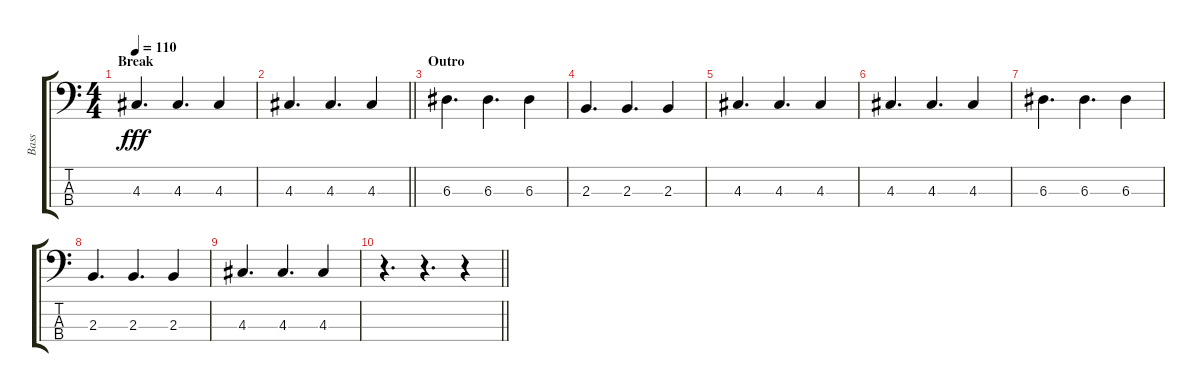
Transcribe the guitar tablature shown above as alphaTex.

\track ("Bass" "Bass") {instrument electricbassfinger}
\staff {score tabs}
\tuning (G2 D2 A1 E1) {hide}
\ts (4 4)
\section ("" "Break")
\tempo 110
\clef f4
\ks c
4.3.4{d dy fff} 4.3.4{d} 4.3.4 |
\barLineRight lightlight
4.3.4{d} 4.3.4{d} 4.3.4 |
\section ("" "Outro")
6.3.4{d} 6.3.4{d} 6.3.4 |
2.3.4{d} 2.3.4{d} 2.3.4 |
4.3.4{d} 4.3.4{d} 4.3.4 |
4.3.4{d} 4.3.4{d} 4.3.4 |
6.3.4{d} 6.3.4{d} 6.3.4 |
2.3.4{d} 2.3.4{d} 2.3.4 |
4.3.4{d} 4.3.4{d} 4.3.4 |
\barLineRight lightlight
r.4{d} r.4{d} r.4
